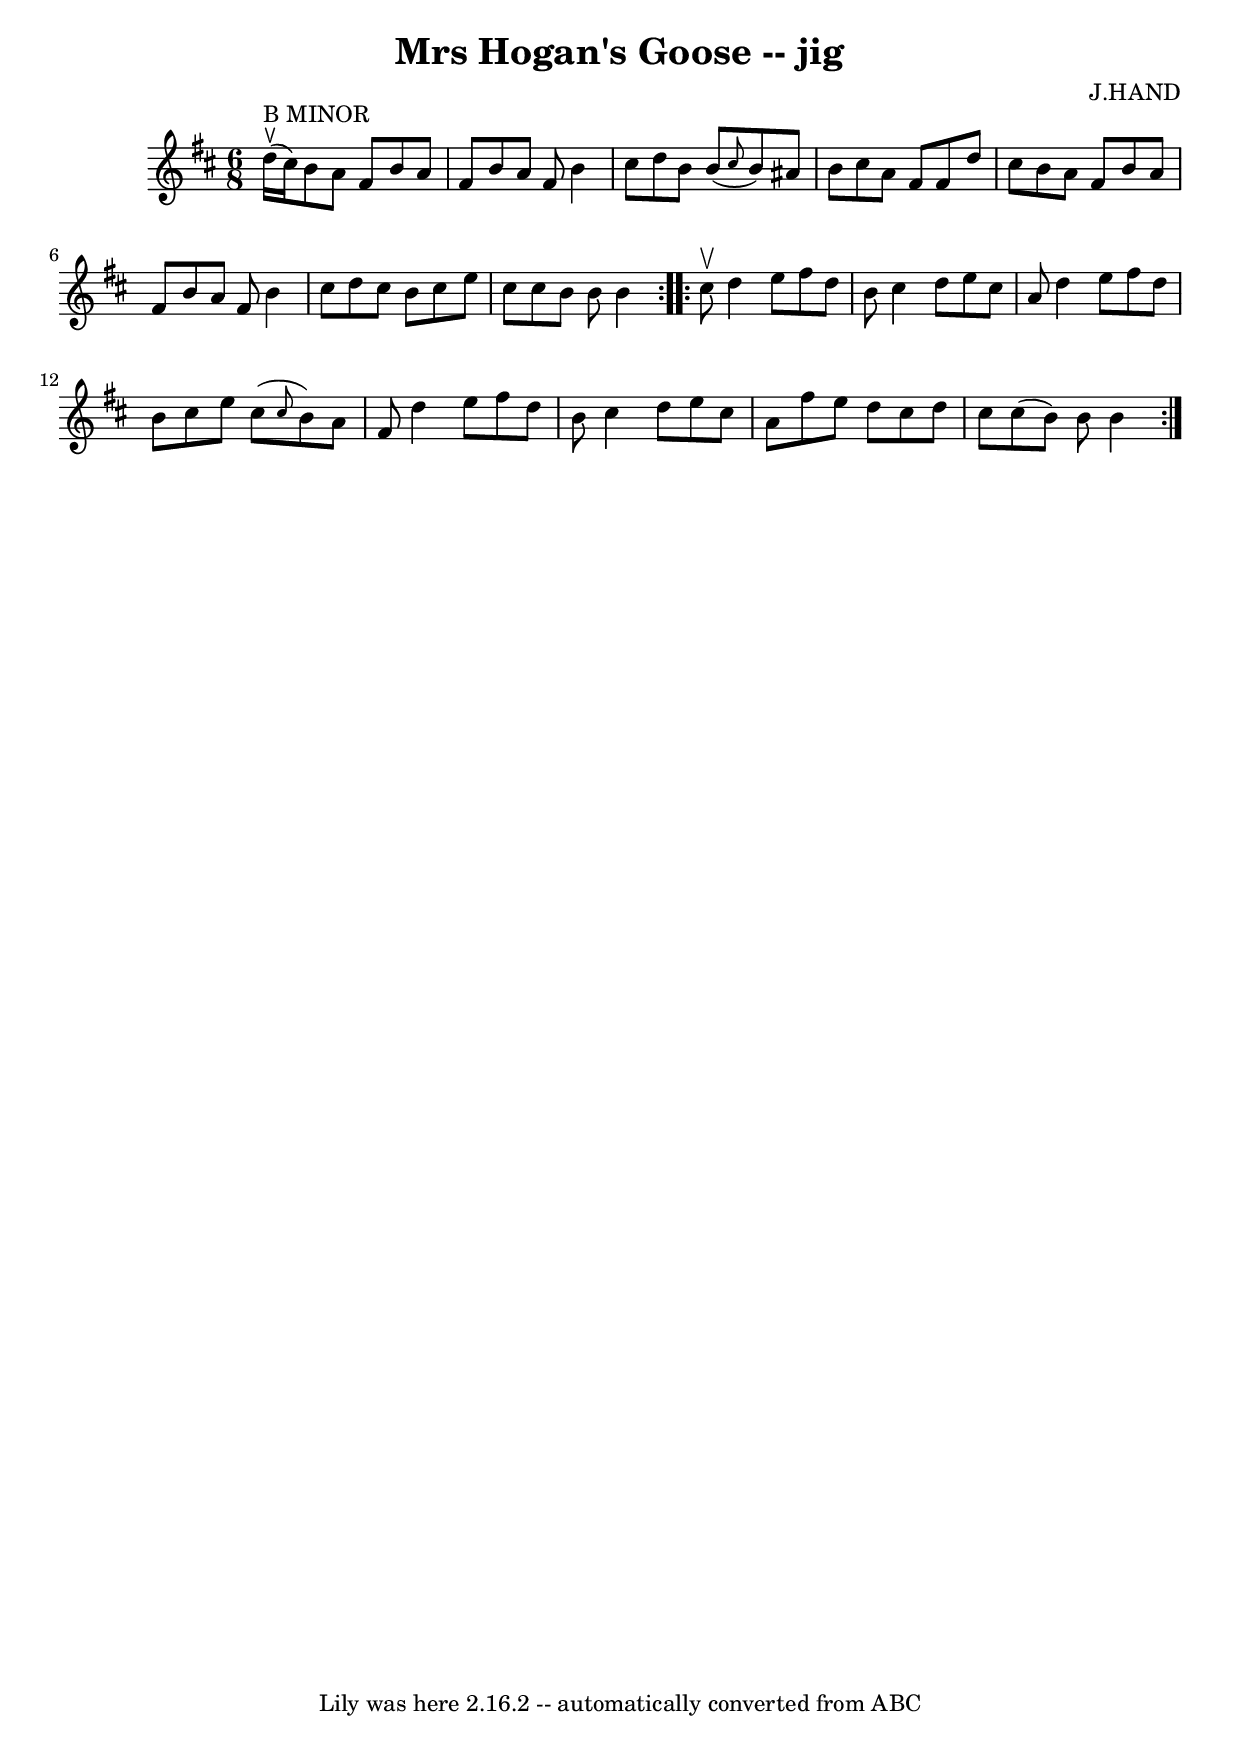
\version "2.16.2"
\include "Mammoth.ily"
\header {
  %% book = "Ryan's Mammoth Collection"
  composer = "J.HAND"
  crossRefNumber = "1"
  footnotes = ""
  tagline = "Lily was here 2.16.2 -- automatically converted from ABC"
  title = "Mrs Hogan's Goose -- jig"

}
voicedefault =  {



  \repeat volta 2 {

    \time 6/8 
    \key b \minor d''16^"B MINOR"^\ltoe(cis''16) |
    
    b'8 a'8 fis'8 b'8 a'8 fis'8  |
    b'8 a'8 fis'8    
    b'4 cis''8  |
    d''8 b'8 b'8 (\grace { cis''8  
			 } b'8)  
    ais'8 b'8  |
    cis''8 a'8 fis'8 fis'8 d''8 cis''8  
    |
    b'8 a'8 fis'8 b'8 a'8 fis'8  |
    b'8 a'8  
    fis'8 b'4 cis''8  |
    d''8 cis''8 b'8 cis''8 e''8    
    cis''8  |
    cis''8 b'8 b'8 b'4  
  } 
  \repeat volta 2 {
    cis''8 
    ^\upbow |
    d''4 e''8 fis''8 d''8 b'8  |
    cis''4    
    d''8 e''8 cis''8 a'8  |
    d''4 e''8 fis''8 d''8 b'8 
    |
    cis''8 e''8 cis''8 (\grace { cis''8  
			       } b'8) a'8    
    fis'8  |
    d''4 e''8 fis''8 d''8 b'8  |
    cis''4    
    d''8 e''8 cis''8 a'8  |
    fis''8 e''8 d''8 cis''8    
    d''8 cis''8  |
    cis''8 (b'8) b'8 b'4  
  }   

}

\score{
  <<

    \context Staff="default"
    {
      \voicedefault 
      
    }

  >>
  \layout {
    
  }
  \midi {
  }

}
